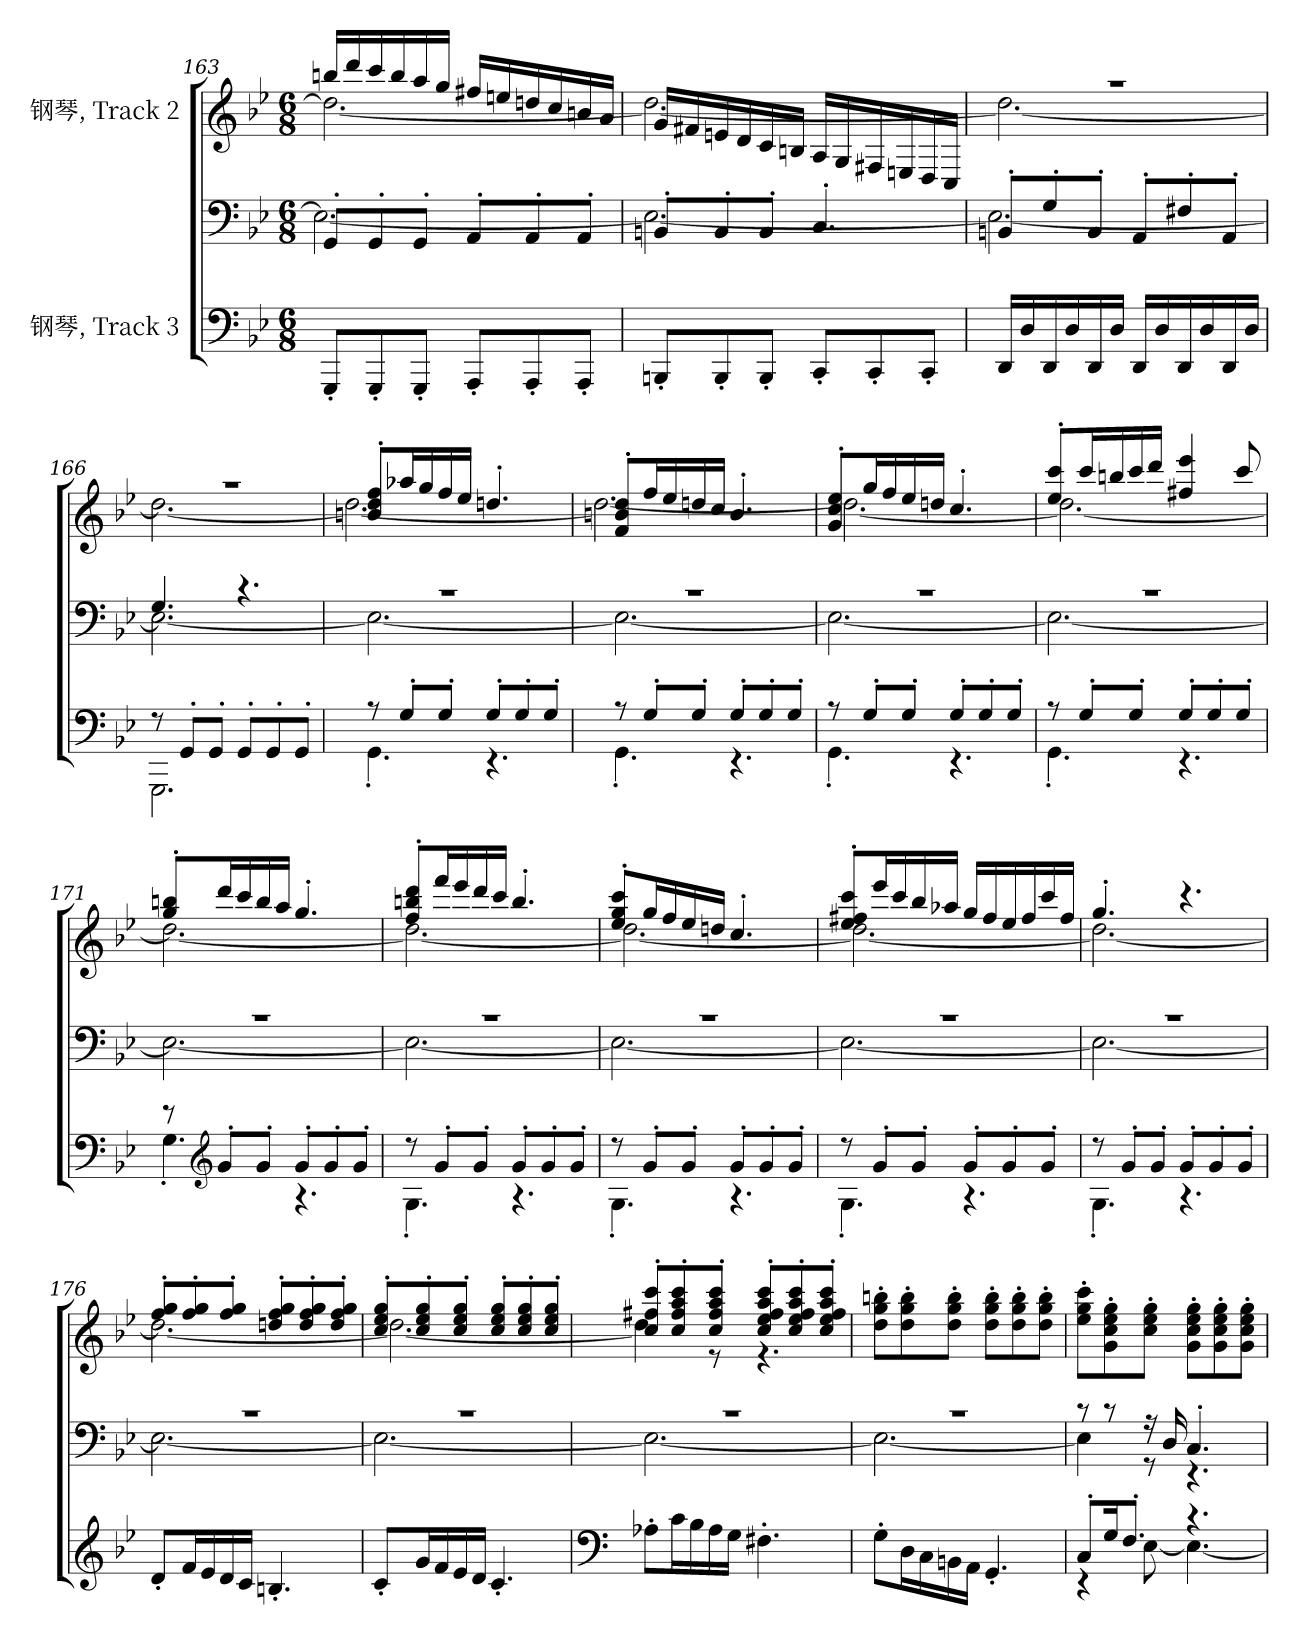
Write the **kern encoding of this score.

**kern	**kern	**kern
*part2	*part2	*part1
*staff3	*staff2	*staff1
*I"钢琴, Track 3	*	*I"钢琴, Track 2
*clefF4	*clefF4	*clefG2
*k[b-e-]	*k[b-e-]	*k[b-e-]
*M6/8	*M6/8	*M6/8
=163	=163	=163
*	*^	*^
8GGG'/L	8GG'/L	2.E-\_	16bbn/LL	2.dd-\_
.	.	.	16ddd/	.
8GGG'/	8GG'/	.	16ccc/	.
.	.	.	16bb/	.
8GGG'/J	8GG'/J	.	16aa/	.
.	.	.	16gg/JJ	.
8AAA'/L	8AA'/L	.	16ff#X/LL	.
.	.	.	16een/	.
8AAA'/	8AA'/	.	16ddn/	.
.	.	.	16cc/	.
8AAA'/J	8AA'/J	.	16bn/	.
.	.	.	16a/JJ	.
!!LO:PB:g=z	!!
=164	=164	=164	=164	=164
8BBBn'/L	8BBn'/L	2.E-\_	16g/LL	2.dd-\_
.	.	.	16f#X/	.
8BBB'/	8BB'/	.	16en/	.
.	.	.	16d/	.
8BBB'/J	8BB'/J	.	16c/	.
.	.	.	16Bn/JJ	.
8CC'/L	4.C'/	.	16A/LL	.
.	.	.	16G/	.
8CC'/	.	.	16F#X/	.
.	.	.	16En/	.
8CC'/J	.	.	16D/	.
.	.	.	16C/JJ	.
=165	=165	=165	=165	=165
16DD/LL	8BBn'/L	2.E-\_	2.r	2.dd-\_
16D/	.	.	.	.
16DD/	8G'/	.	.	.
16D/	.	.	.	.
16DD/	8BB'/J	.	.	.
16D/JJ	.	.	.	.
16DD/LL	8AA'/L	.	.	.
16D/	.	.	.	.
16DD/	8F#X'/	.	.	.
16D/	.	.	.	.
16DD/	8AA'/J	.	.	.
16D/JJ	.	.	.	.
=166	=166	=166	=166	=166
*^	*	*	*	*
8r	2.GGG\	4.G/	2.E-\_	2.r	2.dd-\_
8GG'/L	.	.	.	.	.
8GG'/J	.	.	.	.	.
8GG'/L	.	4.r	.	.	.
8GG'/	.	.	.	.	.
8GG'/J	.	.	.	.	.
!!LO:LB:g=z	!!
=167	=167	=167	=167	=167	=167
8r	4.GG'\	2.r	2.E-\_	8bn/' 8dd/' 8ff/'L	2.dd-\_
8G'/L	.	.	.	16aa-X/L	.
.	.	.	.	16gg/	.
8G'/J	.	.	.	16ff/	.
.	.	.	.	16ee-/JJ	.
8G'/L	4.r	.	.	4.ddn'/	.
8G'/	.	.	.	.	.
8G'/J	.	.	.	.	.
=168	=168	=168	=168	=168	=168
8r	4.GG'\	2.r	2.E-\_	8f/' 8bn/' 8dd/'L	2.dd-\_
8G'/L	.	.	.	16ff/L	.
.	.	.	.	16ee-/	.
8G'/J	.	.	.	16ddn/	.
.	.	.	.	16cc/JJ	.
8G'/L	4.r	.	.	4.b'/	.
8G'/	.	.	.	.	.
8G'/J	.	.	.	.	.
=169	=169	=169	=169	=169	=169
8r	4.GG'\	2.r	2.E-\_	8g/' 8cc/' 8ee-/'L	2.dd-\_
8G'/L	.	.	.	16gg/L	.
.	.	.	.	16ff/	.
8G'/J	.	.	.	16ee-/	.
.	.	.	.	16ddn/JJ	.
8G'/L	4.r	.	.	4.cc'/	.
8G'/	.	.	.	.	.
8G'/J	.	.	.	.	.
!!LO:LB:g=z	!!
=170	=170	=170	=170	=170	=170
8r	4.GG'\	2.r	2.E-\_	8ee-/' 8ccc/'L	2.dd-\_
8G'/L	.	.	.	16ccc/L	.
.	.	.	.	16bbn/	.
8G'/J	.	.	.	16ccc/	.
.	.	.	.	16ddd/JJ	.
8G'/L	4.r	.	.	4ff#X/ 4eee-/	.
8G'/	.	.	.	.	.
8G'/J	.	.	.	8ccc/	.
=171	=171	=171	=171	=171	=171
8r	4.G'\	2.r	2.E-\_	8gg/' 8bbn/'L	2.dd-\_
*clefG2	*	*	*	*	*
8g'/L	.	.	.	16ddd/L	.
.	.	.	.	16ccc/	.
8g'/J	.	.	.	16bb/	.
.	.	.	.	16aa/JJ	.
8g'/L	4.r	.	.	4.gg'/	.
8g'/	.	.	.	.	.
8g'/J	.	.	.	.	.
=172	=172	=172	=172	=172	=172
8r	4.G'\	2.r	2.E-\_	8ff/' 8bbn/' 8ddd/'L	2.dd-\_
8g'/L	.	.	.	16fff/L	.
.	.	.	.	16eee-/	.
8g'/J	.	.	.	16ddd/	.
.	.	.	.	16ccc/JJ	.
8g'/L	4.r	.	.	4.bb'/	.
8g'/	.	.	.	.	.
8g'/J	.	.	.	.	.
!!LO:LB:g=z	!!
=173	=173	=173	=173	=173	=173
8r	4.G'\	2.r	2.E-\_	8ee-/' 8gg/' 8ccc/'L	2.dd-\_
8g'/L	.	.	.	16gg/L	.
.	.	.	.	16ff/	.
8g'/J	.	.	.	16ee-/	.
.	.	.	.	16ddn/JJ	.
8g'/L	4.r	.	.	4.cc'/	.
8g'/	.	.	.	.	.
8g'/J	.	.	.	.	.
=174	=174	=174	=174	=174	=174
8r	4.G'\	2.r	2.E-\_	8ee-/' 8ff#X/' 8ccc/'L	2.dd-\_
8g'/L	.	.	.	16eee-/L	.
.	.	.	.	16ccc/	.
8g'/J	.	.	.	16bb-/	.
.	.	.	.	16aa-X/JJ	.
8g'/L	4.r	.	.	16gg/LL	.
.	.	.	.	16ff#/	.
8g'/	.	.	.	16ee-/	.
.	.	.	.	16ff#/	.
8g'/J	.	.	.	16ccc/	.
.	.	.	.	16ff#/JJ	.
=175	=175	=175	=175	=175	=175
8r	4.G'\	2.r	2.E-\_	4.gg'/	2.dd-\_
8g'/L	.	.	.	.	.
8g'/J	.	.	.	.	.
8g'/L	4.r	.	.	4.r	.
8g'/	.	.	.	.	.
8g'/J	.	.	.	.	.
*v	*v	*	*	*	*
!!LO:PB:g=z	!!
=176	=176	=176	=176	=176
8d'/L	2.r	2.E-\_	8ff/' 8gg/'L	2.dd-\_
16f/L	.	.	8ff/' 8gg/'	.
16e-/	.	.	.	.
16d/	.	.	8ff/' 8gg/'J	.
16c/JJ	.	.	.	.
4.Bn'/	.	.	8ddn/' 8ff/' 8gg/'L	.
.	.	.	8dd/' 8ff/' 8gg/'	.
.	.	.	8dd/' 8ff/' 8gg/'J	.
=177	=177	=177	=177	=177
8c'/L	2.r	2.E-\_	8cc/' 8ee-/' 8gg/'L	2.dd-\_
16g/L	.	.	8cc/' 8ee-/' 8gg/'	.
16f/	.	.	.	.
16e-/	.	.	8cc/' 8ee-/' 8gg/'J	.
16d/JJ	.	.	.	.
4.c'/	.	.	8cc/' 8ee-/' 8gg/'L	.
.	.	.	8cc/' 8ee-/' 8gg/'	.
.	.	.	8cc/' 8ee-/' 8gg/'J	.
=178	=178	=178	=178	=178
*clefF4	*	*	*	*
8A-X'\L	2.r	2.E-\_	8cc/' 8ff#X/' 8ccc/'L	4dd-\]
16c\L	.	.	8cc/' 8ff#/' 8aa/' 8ccc/'	.
16B-\	.	.	.	.
16A-\	.	.	8cc/' 8ff#/' 8aa/' 8ccc/'J	8r
16G\JJ	.	.	.	.
4.F#X'\	.	.	8cc/' 8ee-/' 8ff#/' 8aa/' 8ccc/'L	4.r
.	.	.	8cc/' 8ee-/' 8ff#/' 8aa/' 8ccc/'	.
.	.	.	8cc/' 8ee-/' 8ff#/' 8aa/' 8ccc/'J	.
*	*	*	*v	*v
!!LO:LB:g=z
=179	=179	=179	=179
8G'\L	2.r	2.E-\_	8dd\' 8gg\' 8bbn\'L
16D\L	.	.	8dd\' 8gg\' 8bb\'
16C\	.	.	.
16BBn\	.	.	8dd\' 8gg\' 8bb\'J
16AA\JJ	.	.	.
4.GG'/	.	.	8dd\' 8gg\' 8bb\'L
.	.	.	8dd\' 8gg\' 8bb\'
.	.	.	8dd\' 8gg\' 8bb\'J
=180	=180	=180	=180
*^	*	*	*
8C'/L	4r	8r	4E-\]	8ee-\' 8gg\' 8ccc\'L
16G/K	.	8r	.	8g\' 8cc\' 8ee-\' 8gg\'
8.F'/J	.	.	.	.
.	[8E-\	16r	8r	8cc\' 8ee-\' 8gg\'J
.	.	16D/	.	.
4.r	4.E-\_	4.C'/	4.r	8g\' 8cc\' 8ee-\' 8gg\'L
.	.	.	.	8g\' 8cc\' 8ee-\' 8gg\'
.	.	.	.	8g\' 8cc\' 8ee-\' 8gg\'J
*v	*v	*	*	*
*	*v	*v	*
=	=	=
*-	*-	*-
